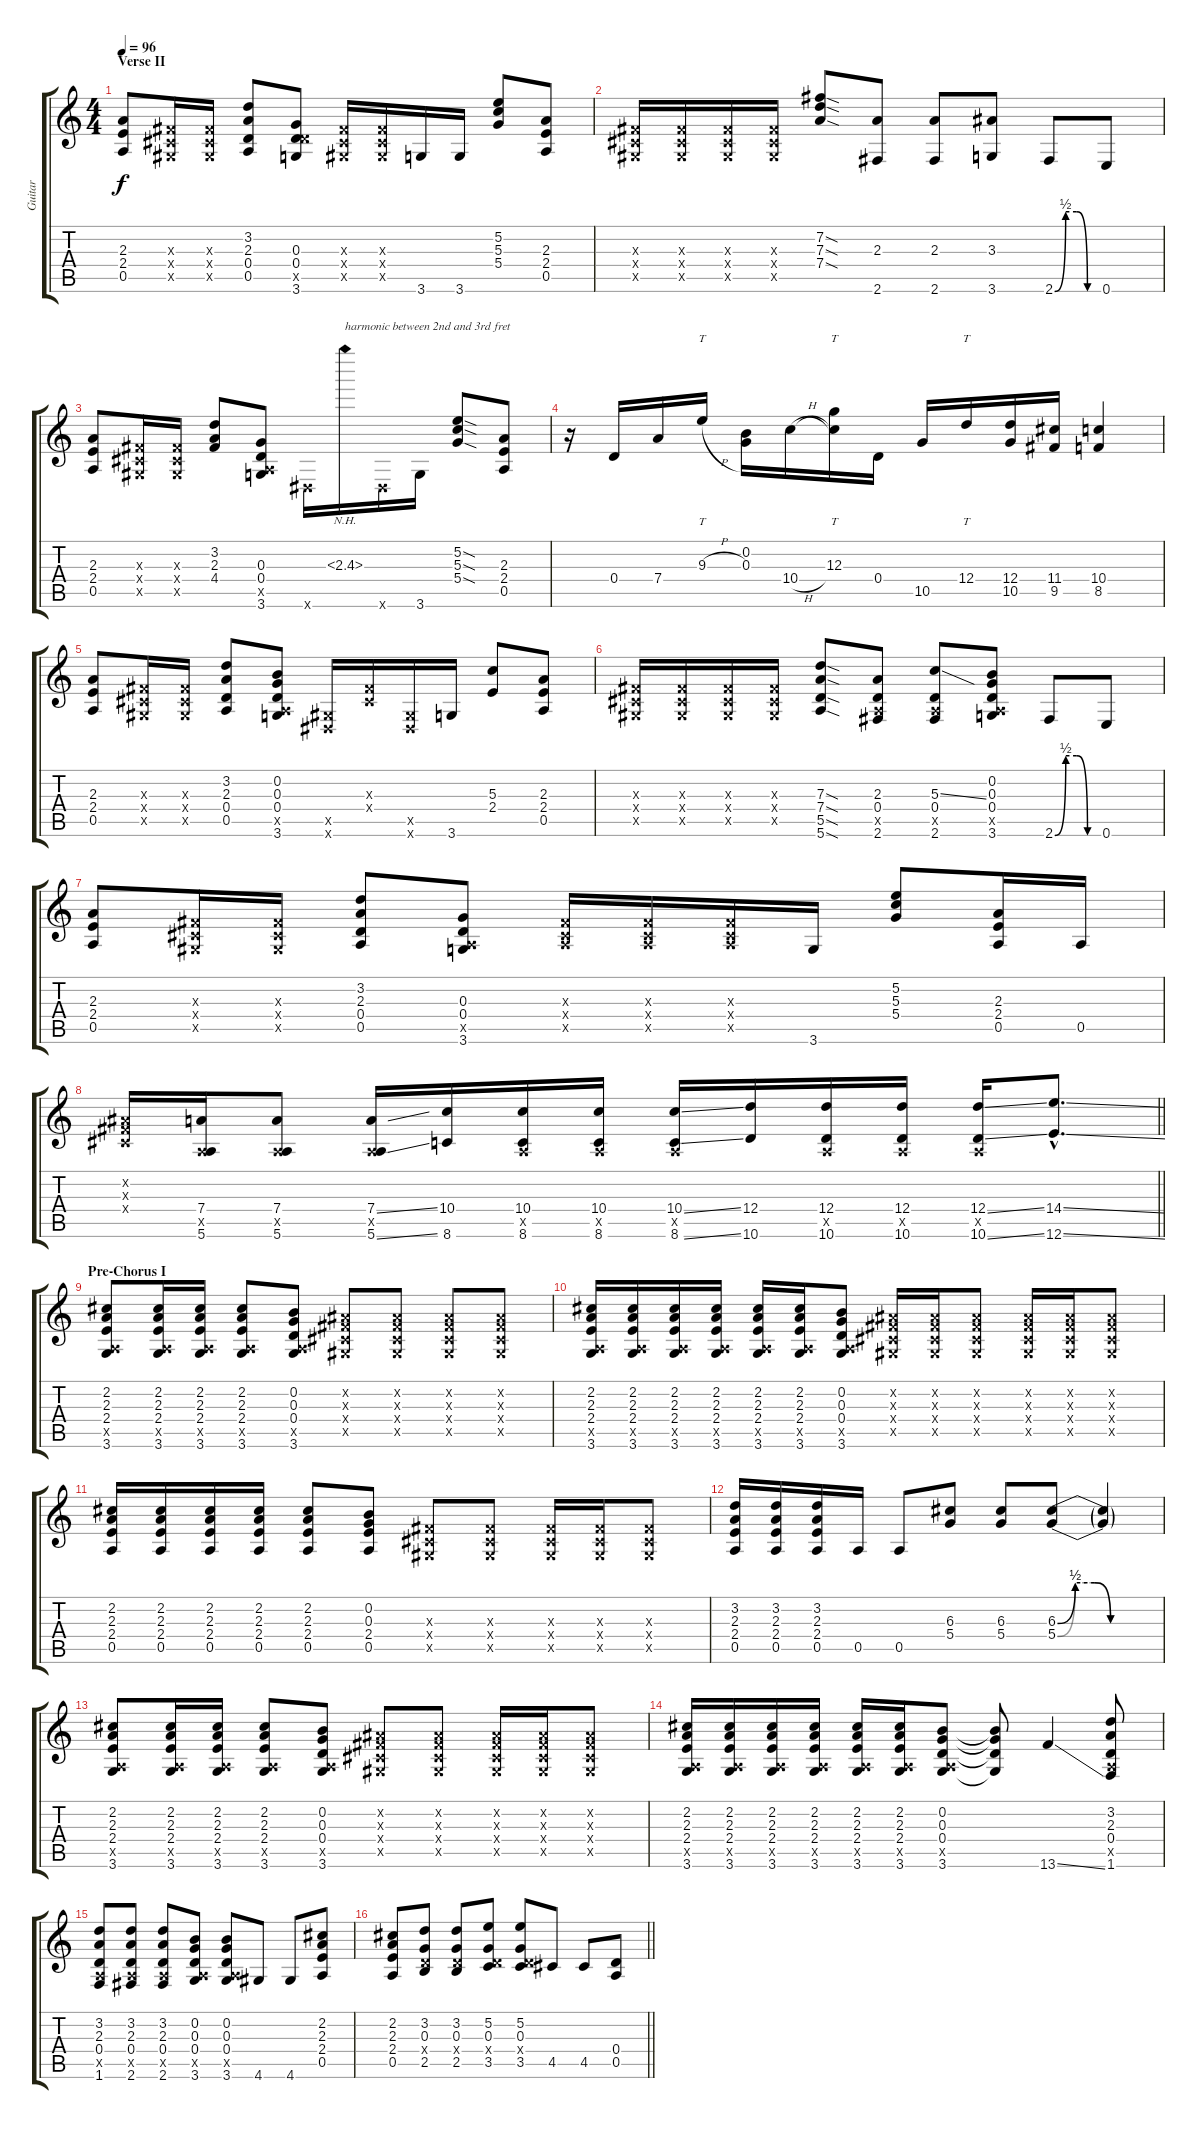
\track ("Guitar" "Guitar") {instrument overdrivenguitar}
\staff {score tabs}
\tuning (E4 B3 G3 D3 A2 E2) {hide}
\ts (4 4)
\section ("" "Verse II")
\tempo 96
\clef g2
\ks c
(2.3 2.4 0.5).8{dy f} (-1.3{x} -1.4{x} -1.5{x}).16 (-1.3{x} -1.4{x} -1.5{x}).16 (3.2 2.3 0.4 0.5).8 (0.3 0.4 5.5{x} 3.6).8 (-1.3{x} -1.4{x} -1.5{x}).16 (-1.3{x} -1.4{x} -1.5{x}).16 3.6.16 3.6.16 (5.2 5.3 5.4).8 (2.3 2.4 0.5).8 |
(-1.3{x} -1.4{x} -1.5{x}).16 (-1.3{x} -1.4{x} -1.5{x}).16 (-1.3{x} -1.4{x} -1.5{x}).16 (-1.3{x} -1.4{x} -1.5{x}).16 (7.2{sod} 7.3{sod} 7.4{sod}).8 (2.3 2.6).8 (2.3 2.6).8 (3.3 3.6).8 2.6{be (custom 0 0 15 2 30 2 45 0 60 0)}.8 0.6.8 |
(2.3 2.4 0.5).8 (-1.3{x} -1.4{x} -1.5{x}).16 (-1.3{x} -1.4{x} -1.5{x}).16 (3.2 2.3 4.4).8 (0.3 0.4 0.5{x} 3.6).8 -1.6{x}.16 2.3{nh}.16{txt "harmonic between 2nd and 3rd fret" volume 0} -1.6{x}.16{volume 16} 3.6.16 (5.2{sod} 5.3{sod} 5.4{sod}).8 (2.3 2.4 0.5).8 |
r.16 0.4.16 7.4.16 9.3{h}.16{tt} (0.2 0.3).16 10.4{h}.16 (12.3 10.4{t}).16{tt} 0.4.16 10.5.16 12.4.16{tt} (12.4 10.5).16 (11.4 9.5).16 (10.4 8.5).4 |
(2.3 2.4 0.5).8 (-1.3{x} -1.4{x} -1.5{x}).16 (-1.3{x} -1.4{x} -1.5{x}).16 (3.2 2.3 0.4 0.5).8 (0.2 0.3 0.4 0.5{x} 3.6).8 (-1.5{x} -1.6{x}).16 (-1.3{x} -1.4{x}).16 (-1.5{x} -1.6{x}).16 3.6.16 (5.3 2.4).8 (2.3 2.4 0.5).8 |
(-1.3{x} -1.4{x} -1.5{x}).16 (-1.3{x} -1.4{x} -1.5{x}).16 (-1.3{x} -1.4{x} -1.5{x}).16 (-1.3{x} -1.4{x} -1.5{x}).16 (7.3{sod} 7.4{sod} 5.5{sod} 5.6{sod}).8 (2.3 0.4 0.5{x} 2.6).8 (5.3{ss} 0.4 0.5{x} 2.6).8 (0.2 0.3 0.4 0.5{x} 3.6).8 2.6{be (custom 0 0 15 2 30 2 45 0 60 0)}.8 0.6.8 |
(2.3 2.4 0.5).8 (-1.3{x} -1.4{x} -1.5{x}).16 (-1.3{x} -1.4{x} -1.5{x}).16 (3.2 2.3 0.4 0.5).8 (0.3 0.4 0.5{x} 3.6).8 (-1.3{x} -1.4{x} 0.5{x}).16 (-1.3{x} -1.4{x} 0.5{x}).16 (-1.3{x} -1.4{x} 0.5{x}).16 3.6.16 (5.2 5.3 5.4).8 (2.3 2.4 0.5).16 0.5.16 |
\barLineRight lightlight
(-1.2{x} -1.3{x} -1.4{x}).16 (7.4 0.5{x} 5.6).16 (7.4 0.5{x} 5.6).8 (7.4{ss} 0.5{x} 5.6{ss}).16 (10.4 8.6).16 (10.4 0.5{x} 8.6).16 (10.4 0.5{x} 8.6).16 (10.4{ss} 0.5{x} 8.6{ss}).16 (12.4 10.6).16 (12.4 0.5{x} 10.6).16 (12.4 0.5{x} 10.6).16 (12.4{ss} 0.5{x} 10.6{ss}).16 (14.4{ss hac} 12.6{ss hac}).8{d} |
\section ("" "Pre-Chorus I")
(2.2 2.3 2.4 0.5{x} 3.6).8 (2.2 2.3 2.4 0.5{x} 3.6).16 (2.2 2.3 2.4 0.5{x} 3.6).16 (2.2 2.3 2.4 0.5{x} 3.6).8 (0.2 0.3 0.4 0.5{x} 3.6).8 (-1.2{x} -1.3{x} -1.4{x} -1.5{x}).8 (-1.2{x} -1.3{x} -1.4{x} -1.5{x}).8 (-1.2{x} -1.3{x} -1.4{x} -1.5{x}).8 (-1.2{x} -1.3{x} -1.4{x} -1.5{x}).8 |
(2.2 2.3 2.4 0.5{x} 3.6).16 (2.2 2.3 2.4 0.5{x} 3.6).16 (2.2 2.3 2.4 0.5{x} 3.6).16 (2.2 2.3 2.4 0.5{x} 3.6).16 (2.2 2.3 2.4 0.5{x} 3.6).16 (2.2 2.3 2.4 0.5{x} 3.6).16 (0.2 0.3 0.4 0.5{x} 3.6).8 (-1.2{x} -1.3{x} -1.4{x} -1.5{x}).16 (-1.2{x} -1.3{x} -1.4{x} -1.5{x}).16 (-1.2{x} -1.3{x} -1.4{x} -1.5{x}).8 (-1.2{x} -1.3{x} -1.4{x} -1.5{x}).16 (-1.2{x} -1.3{x} -1.4{x} -1.5{x}).16 (-1.2{x} -1.3{x} -1.4{x} -1.5{x}).8 |
(2.2 2.3 2.4 0.5).16 (2.2 2.3 2.4 0.5).16 (2.2 2.3 2.4 0.5).16 (2.2 2.3 2.4 0.5).16 (2.2 2.3 2.4 0.5).8 (0.2 0.3 2.4 0.5).8 (-1.3{x} -1.4{x} -1.5{x}).8 (-1.3{x} -1.4{x} -1.5{x}).8 (-1.3{x} -1.4{x} -1.5{x}).16 (-1.3{x} -1.4{x} -1.5{x}).16 (-1.3{x} -1.4{x} -1.5{x}).8 |
(3.2 2.3 2.4 0.5).16 (3.2 2.3 2.4 0.5).16 (3.2 2.3 2.4 0.5).16 0.5.16 0.5.8 (6.3 5.4).8 (6.3 5.4).8 (6.3{be (custom 0 0 10 2 21 2 30 0 60 0)} 5.4{be (custom 0 0 10 2 20 2 30 0 60 0)}).8 (6.3{t} 5.4{t}).4 |
(2.2 2.3 2.4 0.5{x} 3.6).8 (2.2 2.3 2.4 0.5{x} 3.6).16 (2.2 2.3 2.4 0.5{x} 3.6).16 (2.2 2.3 2.4 0.5{x} 3.6).8 (0.2 0.3 0.4 0.5{x} 3.6).8 (-1.2{x} -1.3{x} -1.4{x} -1.5{x}).8 (-1.2{x} -1.3{x} -1.4{x} -1.5{x}).8 (-1.2{x} -1.3{x} -1.4{x} -1.5{x}).16 (-1.2{x} -1.3{x} -1.4{x} -1.5{x}).16 (-1.2{x} -1.3{x} -1.4{x} -1.5{x}).8 |
(2.2 2.3 2.4 0.5{x} 3.6).16 (2.2 2.3 2.4 0.5{x} 3.6).16 (2.2 2.3 2.4 0.5{x} 3.6).16 (2.2 2.3 2.4 0.5{x} 3.6).16 (2.2 2.3 2.4 0.5{x} 3.6).16 (2.2 2.3 2.4 0.5{x} 3.6).16 (0.2 0.3 0.4 0.5{x} 3.6).8 (0.2{t} 0.3{t} 0.4{t} 3.6{t}).8 13.6{ss}.4 (3.2 2.3 0.4 0.5{x} 1.6).8 |
(3.2 2.3 0.4 0.5{x} 1.6).8 (3.2 2.3 0.4 0.5{x} 2.6).8 (3.2 2.3 0.4 0.5{x} 2.6).8 (0.2 0.3 0.4 0.5{x} 3.6).8 (0.2 0.3 0.4 0.5{x} 3.6).8 4.6.8 4.6.8 (2.2 2.3 2.4 0.5).8 |
\barLineRight lightlight
(2.2 2.3 2.4 0.5).8 (3.2 0.3 0.4{x} 2.5).8 (3.2 0.3 0.4{x} 2.5).8 (5.2 0.3 0.4{x} 3.5).8 (5.2 0.3 0.4{x} 3.5).8 4.5.8 4.5.8 (0.4 0.5).8
